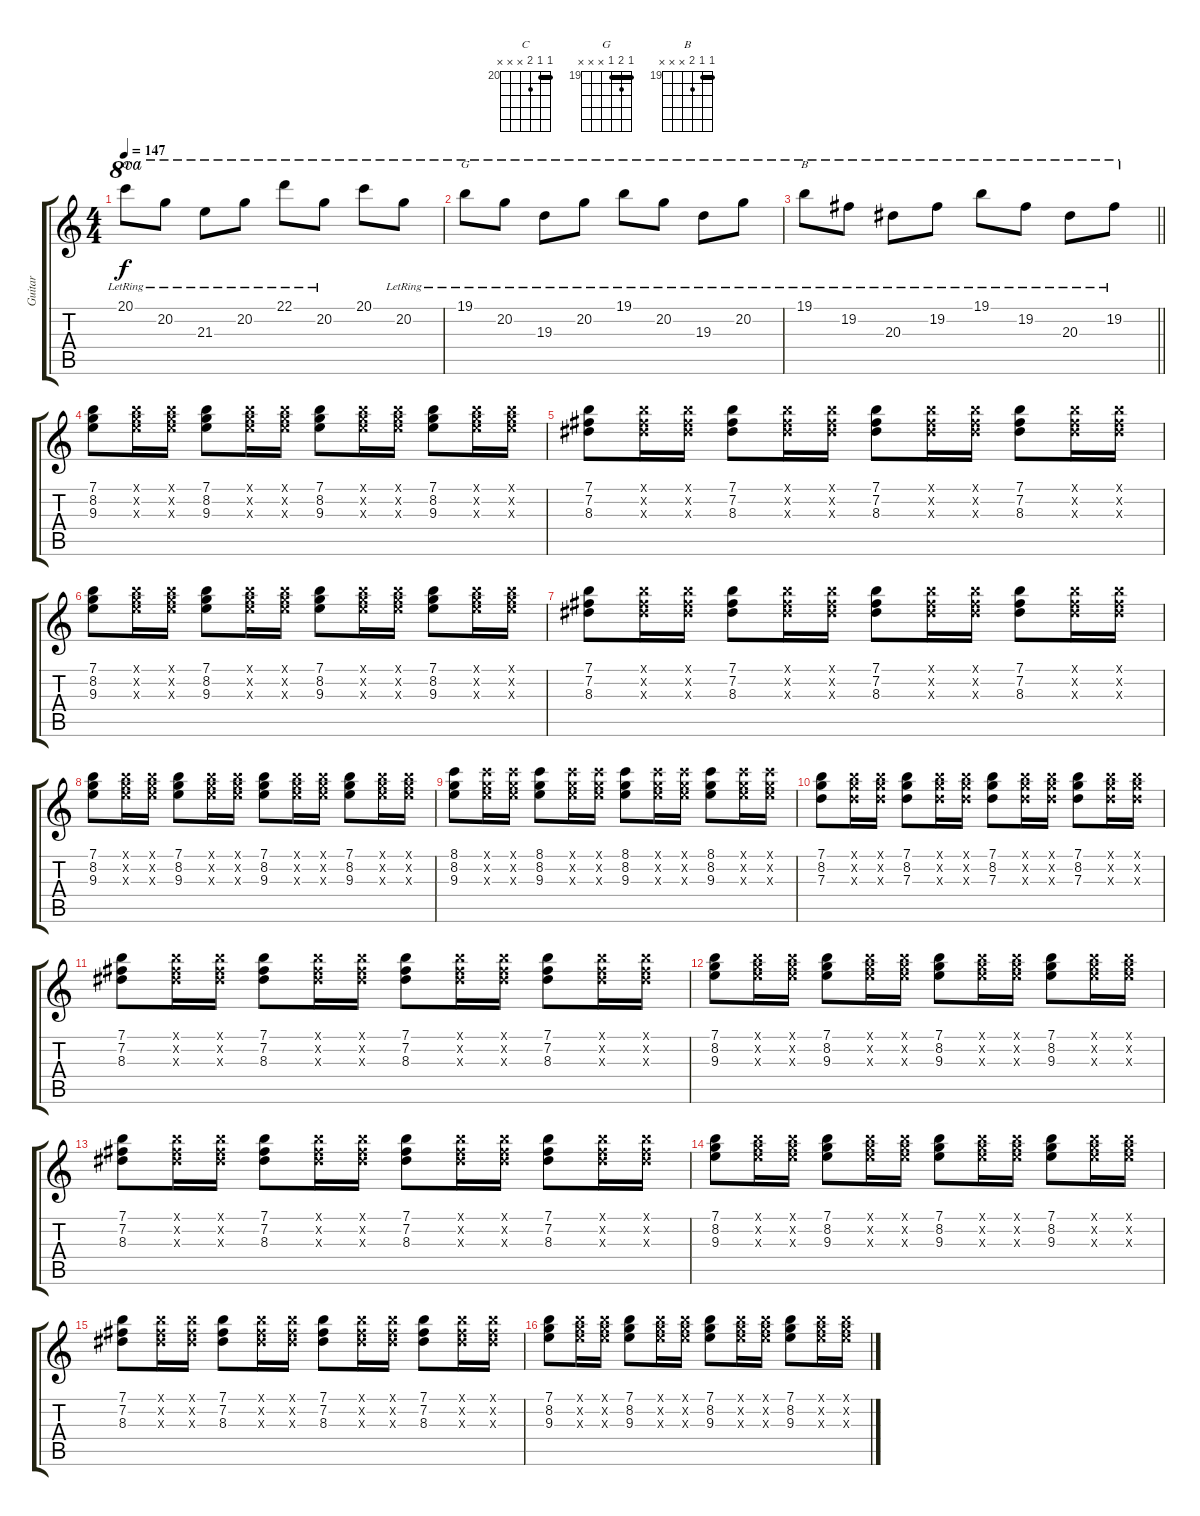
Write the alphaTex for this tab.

\track ("Guitar" "Guitar") {instrument distortionguitar}
\staff {score tabs}
\tuning (E4 B3 G3 D3 A2 E2) {hide}
\chord ("C" 20 20 21 x x x) {firstfret 20 barre 20}
\chord ("G" 19 20 19 x x x) {firstfret 19 barre 19}
\chord ("B" 19 19 20 x x x) {firstfret 19 barre 19}
\ts (4 4)
\tempo 147
\clef g2
\ks c
20.1{lr}.8{ch "C" ot 8va dy f} 20.2{lr}.8{ot 8va} 21.3{lr}.8{ot 8va} 20.2{lr}.8{ot 8va} 22.1{lr}.8{ot 8va} 20.2{lr}.8{ot 8va} 20.1.8{ot 8va} 20.2{lr}.8{ot 8va} |
19.1{lr}.8{ch "G" ot 8va} 20.2{lr}.8{ot 8va} 19.3{lr}.8{ot 8va} 20.2{lr}.8{ot 8va} 19.1{lr}.8{ot 8va} 20.2{lr}.8{ot 8va} 19.3{lr}.8{ot 8va} 20.2{lr}.8{ot 8va} |
\barLineRight lightlight
19.1{lr}.8{ch "B" ot 8va} 19.2{lr}.8{ot 8va} 20.3{lr}.8{ot 8va} 19.2{lr}.8{ot 8va} 19.1{lr}.8{ot 8va} 19.2{lr}.8{ot 8va} 20.3{lr}.8{ot 8va} 19.2{lr}.8{ot 8va} |
(7.1 8.2 9.3).8{volume 16} (7.1{x} 8.2{x} 9.3{x}).16 (7.1{x} 8.2{x} 9.3{x}).16 (7.1 8.2 9.3).8 (7.1{x} 8.2{x} 9.3{x}).16 (7.1{x} 8.2{x} 9.3{x}).16 (7.1 8.2 9.3).8 (7.1{x} 8.2{x} 9.3{x}).16 (7.1{x} 8.2{x} 9.3{x}).16 (7.1 8.2 9.3).8 (7.1{x} 8.2{x} 9.3{x}).16 (7.1{x} 8.2{x} 9.3{x}).16 |
(7.1 7.2 8.3).8 (7.1{x} 7.2{x} 8.3{x}).16 (7.1{x} 7.2{x} 8.3{x}).16 (7.1 7.2 8.3).8 (7.1{x} 7.2{x} 8.3{x}).16 (7.1{x} 7.2{x} 8.3{x}).16 (7.1 7.2 8.3).8 (7.1{x} 7.2{x} 8.3{x}).16 (7.1{x} 7.2{x} 8.3{x}).16 (7.1 7.2 8.3).8 (7.1{x} 7.2{x} 8.3{x}).16 (7.1{x} 7.2{x} 8.3{x}).16 |
(7.1 8.2 9.3).8 (7.1{x} 8.2{x} 9.3{x}).16 (7.1{x} 8.2{x} 9.3{x}).16 (7.1 8.2 9.3).8 (7.1{x} 8.2{x} 9.3{x}).16 (7.1{x} 8.2{x} 9.3{x}).16 (7.1 8.2 9.3).8 (7.1{x} 8.2{x} 9.3{x}).16 (7.1{x} 8.2{x} 9.3{x}).16 (7.1 8.2 9.3).8 (7.1{x} 8.2{x} 9.3{x}).16 (7.1{x} 8.2{x} 9.3{x}).16 |
(7.1 7.2 8.3).8 (7.1{x} 7.2{x} 8.3{x}).16 (7.1{x} 7.2{x} 8.3{x}).16 (7.1 7.2 8.3).8 (7.1{x} 7.2{x} 8.3{x}).16 (7.1{x} 7.2{x} 8.3{x}).16 (7.1 7.2 8.3).8 (7.1{x} 7.2{x} 8.3{x}).16 (7.1{x} 7.2{x} 8.3{x}).16 (7.1 7.2 8.3).8 (7.1{x} 7.2{x} 8.3{x}).16 (7.1{x} 7.2{x} 8.3{x}).16 |
(7.1 8.2 9.3).8 (7.1{x} 8.2{x} 9.3{x}).16 (7.1{x} 8.2{x} 9.3{x}).16 (7.1 8.2 9.3).8 (7.1{x} 8.2{x} 9.3{x}).16 (7.1{x} 8.2{x} 9.3{x}).16 (7.1 8.2 9.3).8 (7.1{x} 8.2{x} 9.3{x}).16 (7.1{x} 8.2{x} 9.3{x}).16 (7.1 8.2 9.3).8 (7.1{x} 8.2{x} 9.3{x}).16 (7.1{x} 8.2{x} 9.3{x}).16 |
(8.1 8.2 9.3).8 (8.1{x} 8.2{x} 9.3{x}).16 (8.1{x} 8.2{x} 9.3{x}).16 (8.1 8.2 9.3).8 (8.1{x} 8.2{x} 9.3{x}).16 (8.1{x} 8.2{x} 9.3{x}).16 (8.1 8.2 9.3).8 (8.1{x} 8.2{x} 9.3{x}).16 (8.1{x} 8.2{x} 9.3{x}).16 (8.1 8.2 9.3).8 (8.1{x} 8.2{x} 9.3{x}).16 (8.1{x} 8.2{x} 9.3{x}).16 |
(7.1 8.2 7.3).8 (7.1{x} 8.2{x} 7.3{x}).16 (7.1{x} 8.2{x} 7.3{x}).16 (7.1 8.2 7.3).8 (7.1{x} 8.2{x} 7.3{x}).16 (7.1{x} 8.2{x} 7.3{x}).16 (7.1 8.2 7.3).8 (7.1{x} 8.2{x} 7.3{x}).16 (7.1{x} 8.2{x} 7.3{x}).16 (7.1 8.2 7.3).8 (7.1{x} 8.2{x} 7.3{x}).16 (7.1{x} 8.2{x} 7.3{x}).16 |
(7.1 7.2 8.3).8 (7.1{x} 7.2{x} 8.3{x}).16 (7.1{x} 7.2{x} 8.3{x}).16 (7.1 7.2 8.3).8 (7.1{x} 7.2{x} 8.3{x}).16 (7.1{x} 7.2{x} 8.3{x}).16 (7.1 7.2 8.3).8 (7.1{x} 7.2{x} 8.3{x}).16 (7.1{x} 7.2{x} 8.3{x}).16 (7.1 7.2 8.3).8 (7.1{x} 7.2{x} 8.3{x}).16 (7.1{x} 7.2{x} 8.3{x}).16 |
(7.1 8.2 9.3).8 (7.1{x} 8.2{x} 9.3{x}).16 (7.1{x} 8.2{x} 9.3{x}).16 (7.1 8.2 9.3).8 (7.1{x} 8.2{x} 9.3{x}).16 (7.1{x} 8.2{x} 9.3{x}).16 (7.1 8.2 9.3).8 (7.1{x} 8.2{x} 9.3{x}).16 (7.1{x} 8.2{x} 9.3{x}).16 (7.1 8.2 9.3).8 (7.1{x} 8.2{x} 9.3{x}).16 (7.1{x} 8.2{x} 9.3{x}).16 |
(7.1 7.2 8.3).8 (7.1{x} 7.2{x} 8.3{x}).16 (7.1{x} 7.2{x} 8.3{x}).16 (7.1 7.2 8.3).8 (7.1{x} 7.2{x} 8.3{x}).16 (7.1{x} 7.2{x} 8.3{x}).16 (7.1 7.2 8.3).8 (7.1{x} 7.2{x} 8.3{x}).16 (7.1{x} 7.2{x} 8.3{x}).16 (7.1 7.2 8.3).8 (7.1{x} 7.2{x} 8.3{x}).16 (7.1{x} 7.2{x} 8.3{x}).16 |
(7.1 8.2 9.3).8 (7.1{x} 8.2{x} 9.3{x}).16 (7.1{x} 8.2{x} 9.3{x}).16 (7.1 8.2 9.3).8 (7.1{x} 8.2{x} 9.3{x}).16 (7.1{x} 8.2{x} 9.3{x}).16 (7.1 8.2 9.3).8 (7.1{x} 8.2{x} 9.3{x}).16 (7.1{x} 8.2{x} 9.3{x}).16 (7.1 8.2 9.3).8 (7.1{x} 8.2{x} 9.3{x}).16 (7.1{x} 8.2{x} 9.3{x}).16 |
(7.1 7.2 8.3).8 (7.1{x} 7.2{x} 8.3{x}).16 (7.1{x} 7.2{x} 8.3{x}).16 (7.1 7.2 8.3).8 (7.1{x} 7.2{x} 8.3{x}).16 (7.1{x} 7.2{x} 8.3{x}).16 (7.1 7.2 8.3).8 (7.1{x} 7.2{x} 8.3{x}).16 (7.1{x} 7.2{x} 8.3{x}).16 (7.1 7.2 8.3).8 (7.1{x} 7.2{x} 8.3{x}).16 (7.1{x} 7.2{x} 8.3{x}).16 |
(7.1 8.2 9.3).8 (7.1{x} 8.2{x} 9.3{x}).16 (7.1{x} 8.2{x} 9.3{x}).16 (7.1 8.2 9.3).8 (7.1{x} 8.2{x} 9.3{x}).16 (7.1{x} 8.2{x} 9.3{x}).16 (7.1 8.2 9.3).8 (7.1{x} 8.2{x} 9.3{x}).16 (7.1{x} 8.2{x} 9.3{x}).16 (7.1 8.2 9.3).8 (7.1{x} 8.2{x} 9.3{x}).16 (7.1{x} 8.2{x} 9.3{x}).16
